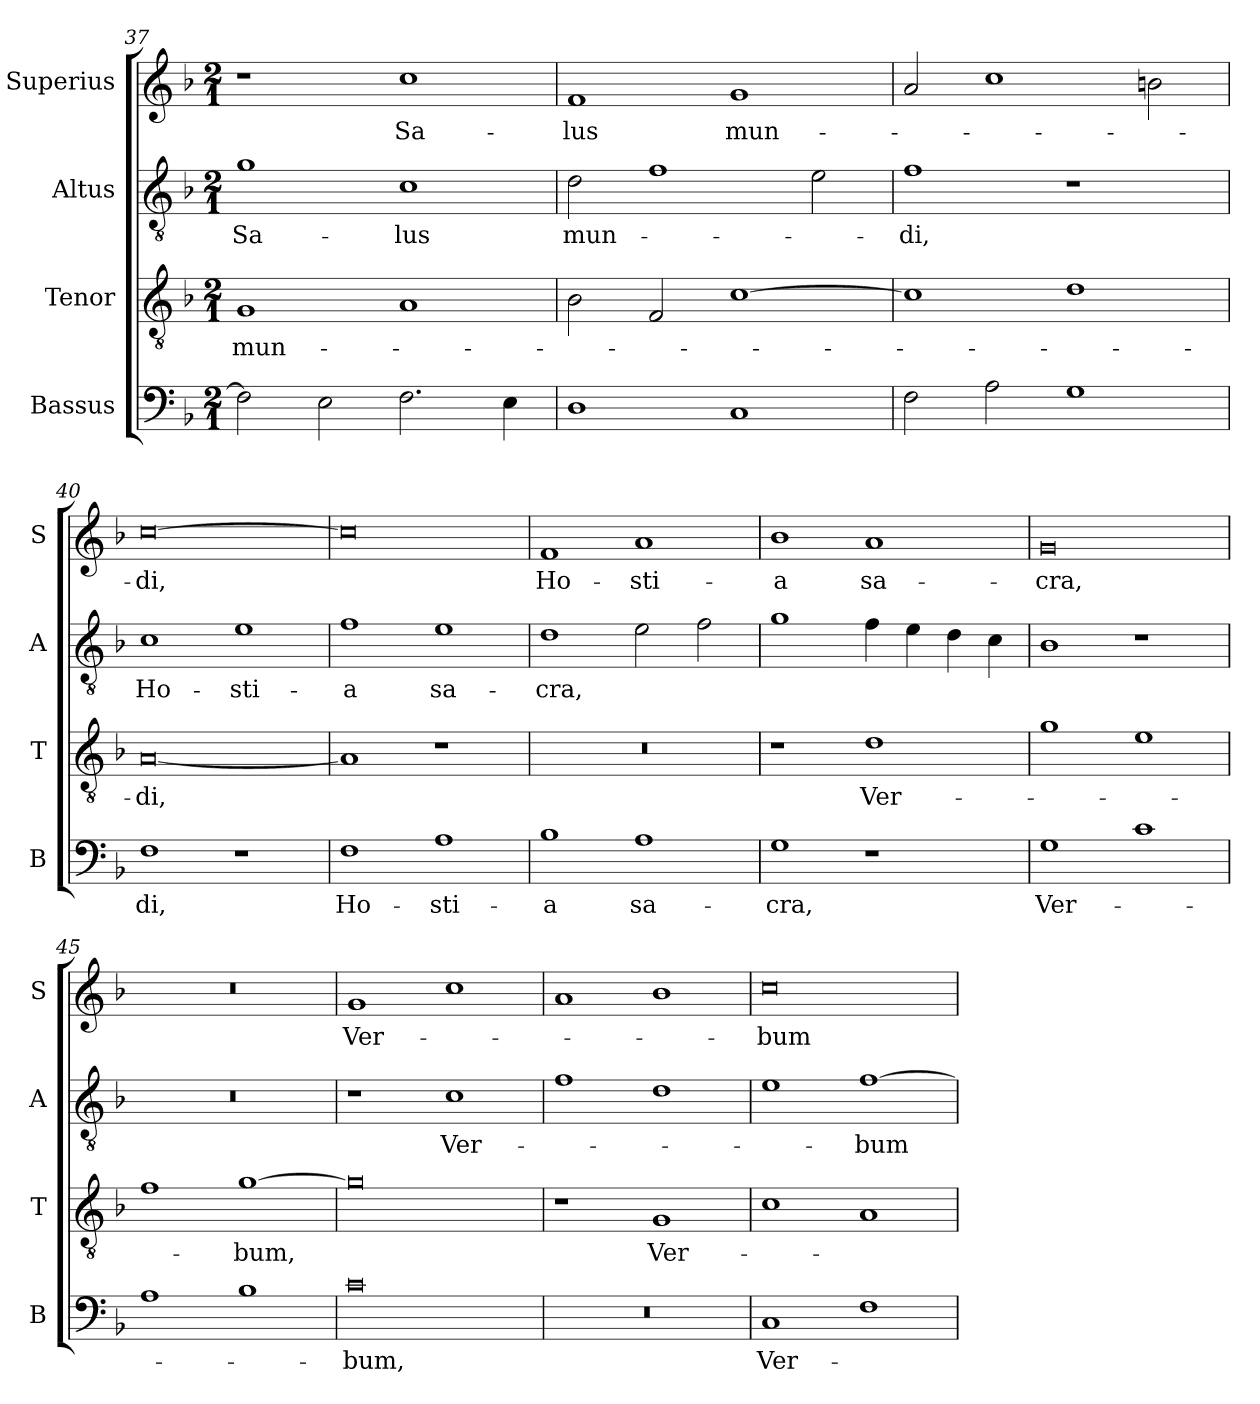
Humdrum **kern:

**kern	**text	**kern	**text	**kern	**text	**kern	**text
*part4	*part4	*part3	*part3	*part2	*part2	*part1	*part1
*staff4	*staff4	*staff3	*staff3	*staff2	*staff2	*staff1	*staff1
*I"Bassus	*	*I"Tenor	*	*I"Altus	*	*I"Superius	*
*I'B	*	*I'T	*	*I'A	*	*I'S	*
*clefF4	*	*clefGv2	*	*clefGv2	*	*clefG2	*
*k[b-]	*	*k[b-]	*	*k[b-]	*	*k[b-]	*
*F:	*	*F:	*	*F:	*	*F:	*
*M2/1	*	*M2/1	*	*M2/1	*	*M2/1	*
=37	=37	=37	=37	=37	=37	=37	=37
2F]	.	1G	mun-	1g	Sa-	1r	.
2E	.	.	.	.	.	.	.
2.F	.	1A	.	1c	-lus	1cc	Sa-
4E	.	.	.	.	.	.	.
=38	=38	=38	=38	=38	=38	=38	=38
1D	.	2B-	.	2d	mun-	1f	-lus
.	.	2F	.	1f	.	.	.
1C	.	[1c	.	.	.	1g	mun-
.	.	.	.	2e	.	.	.
=39	=39	=39	=39	=39	=39	=39	=39
2F	.	1c]	.	1f	-di,	2a	.
2A	.	.	.	.	.	1cc	.
1G	.	1d	.	1r	.	.	.
.	.	.	.	.	.	2bn	.
=40	=40	=40	=40	=40	=40	=40	=40
1F	-di,	[0A	-di,	1c	Ho-	[0cc	-di,
1r	.	.	.	1e	-sti-	.	.
=41	=41	=41	=41	=41	=41	=41	=41
1F	Ho-	1A]	.	1f	-a	0cc]	.
1A	-sti-	1r	.	1e	sa-	.	.
=42	=42	=42	=42	=42	=42	=42	=42
1B-	-a	0r	.	1d	-cra,	1f	Ho-
1A	sa-	.	.	2e	.	1a	-sti-
.	.	.	.	2f	.	.	.
=43	=43	=43	=43	=43	=43	=43	=43
1G	-cra,	1r	.	1g	.	1b-	-a
1r	.	1d	Ver-	4f	.	1a	sa-
.	.	.	.	4e	.	.	.
.	.	.	.	4d	.	.	.
.	.	.	.	4c	.	.	.
=44	=44	=44	=44	=44	=44	=44	=44
1G	Ver-	1g	.	1B-	.	0g	-cra,
1c	.	1e	.	1r	.	.	.
=45	=45	=45	=45	=45	=45	=45	=45
1A	.	1f	.	0r	.	0r	.
1B-	.	[1g	-bum,	.	.	.	.
=46	=46	=46	=46	=46	=46	=46	=46
0c	-bum,	0g]	.	1r	.	1g	Ver-
.	.	.	.	1c	Ver-	1cc	.
=47	=47	=47	=47	=47	=47	=47	=47
0r	.	1r	.	1f	.	1a	.
.	.	1G	Ver-	1d	.	1b-	.
=48	=48	=48	=48	=48	=48	=48	=48
1C	Ver-	1c	.	1e	.	0cc	-bum
1F	.	1A	.	[1f	-bum	.	.
=	=	=	=	=	=	=	=
*-	*-	*-	*-	*-	*-	*-	*-
